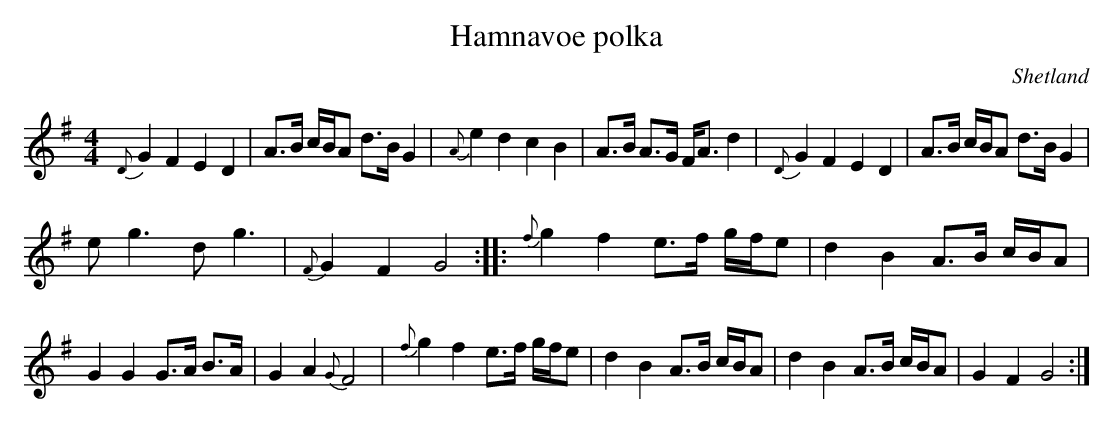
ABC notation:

X:1
T:Hamnavoe polka
M:4/4
O:Shetland
K:G major
{D}G2F2 E2D2 | A>B c/B/A d>B G2 |\
{A}e2d2 c2B2 | A>B A>G F<A d2 |\
{D}G2F2 E2D2 | A>B c/B/A d>B G2 |
eg3 dg3      | {F}G2F2 G4 :: \
{f}g2f2 e>f g/f/e | d2B2 A>B c/B/A |
   G2G2 G>A B>A   | G2A2 {G}F4 |\
{f}g2f2 e>f g/f/e | d2B2 A>B c/B/A | \
   d2B2 A>B c/B/A | G2F2 G4 :|
